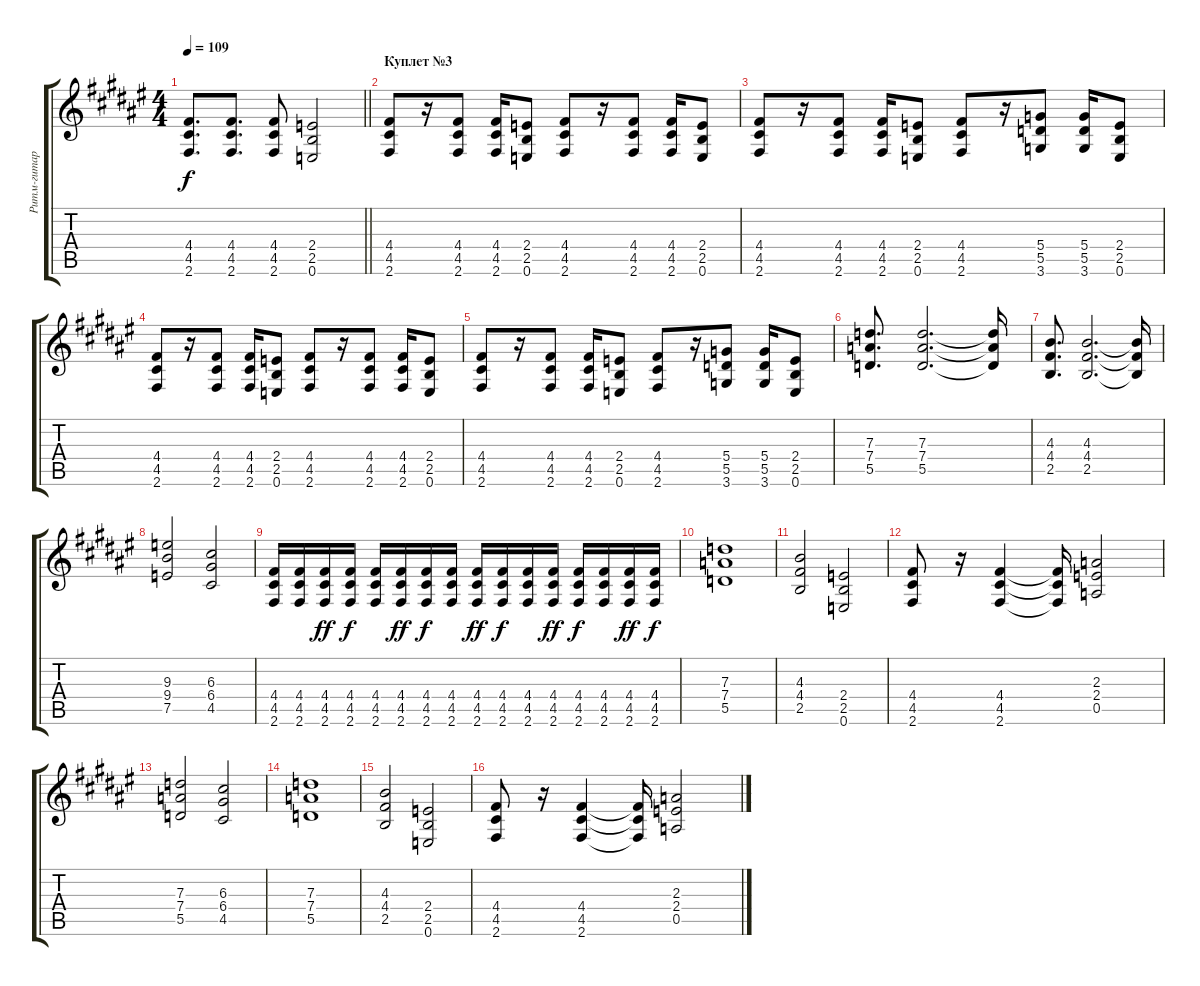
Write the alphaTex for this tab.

\track ("Ритм-гитара (Р.Чуйков)" "Ритм-гитар") {instrument distortionguitar}
\staff {score tabs}
\tuning (E4 B3 G3 D3 A2 E2) {hide}
\ts (4 4)
\tempo 109
\clef g2
\barLineRight lightlight
\ks f#
(4.4 4.5 2.6).8{d dy f} (4.4 4.5 2.6).8{d} (4.4 4.5 2.6).8 (2.4 2.5 0.6).2 |
\section ("" "Куплет №3")
(4.4 4.5 2.6).8 r.16 (4.4 4.5 2.6).8 (4.4 4.5 2.6).16 (2.4 2.5 0.6).8 (4.4 4.5 2.6).8 r.16 (4.4 4.5 2.6).8 (4.4 4.5 2.6).16 (2.4 2.5 0.6).8 |
(4.4 4.5 2.6).8 r.16 (4.4 4.5 2.6).8 (4.4 4.5 2.6).16 (2.4 2.5 0.6).8 (4.4 4.5 2.6).8 r.16 (5.4 5.5 3.6).8 (5.4 5.5 3.6).16 (2.4 2.5 0.6).8 |
(4.4 4.5 2.6).8 r.16 (4.4 4.5 2.6).8 (4.4 4.5 2.6).16 (2.4 2.5 0.6).8 (4.4 4.5 2.6).8 r.16 (4.4 4.5 2.6).8 (4.4 4.5 2.6).16 (2.4 2.5 0.6).8 |
(4.4 4.5 2.6).8 r.16 (4.4 4.5 2.6).8 (4.4 4.5 2.6).16 (2.4 2.5 0.6).8 (4.4 4.5 2.6).8 r.16 (5.4 5.5 3.6).8 (5.4 5.5 3.6).16 (2.4 2.5 0.6).8 |
(7.3 7.4 5.5).8{d} (7.3 7.4 5.5).2{d} (7.3{t} 7.4{t} 5.5{t}).16 |
(4.3 4.4 2.5).8{d} (4.3 4.4 2.5).2{d} (4.3{t} 4.4{t} 2.5{t}).16 |
(9.3 9.4 7.5).2 (6.3 6.4 4.5).2 |
(4.4 4.5 2.6).16 (4.4 4.5 2.6).16 (4.4 4.5 2.6).16{dy ff} (4.4 4.5 2.6).16{dy f} (4.4 4.5 2.6).16 (4.4 4.5 2.6).16{dy ff} (4.4 4.5 2.6).16{dy f} (4.4 4.5 2.6).16 (4.4 4.5 2.6).16{dy ff} (4.4 4.5 2.6).16{dy f} (4.4 4.5 2.6).16 (4.4 4.5 2.6).16{dy ff} (4.4 4.5 2.6).16{dy f} (4.4 4.5 2.6).16 (4.4 4.5 2.6).16{dy ff} (4.4 4.5 2.6).16{dy f} |
(7.3 7.4 5.5).1 |
(4.3 4.4 2.5).2 (2.4 2.5 0.6).2 |
(4.4 4.5 2.6).8 r.16 (4.4 4.5 2.6).4 (4.4{t} 4.5{t} 2.6{t}).16 (2.3 2.4 0.5).2 |
(7.3 7.4 5.5).2 (6.3 6.4 4.5).2 |
(7.3 7.4 5.5).1 |
(4.3 4.4 2.5).2 (2.4 2.5 0.6).2 |
(4.4 4.5 2.6).8 r.16 (4.4 4.5 2.6).4 (4.4{t} 4.5{t} 2.6{t}).16 (2.3 2.4 0.5).2
